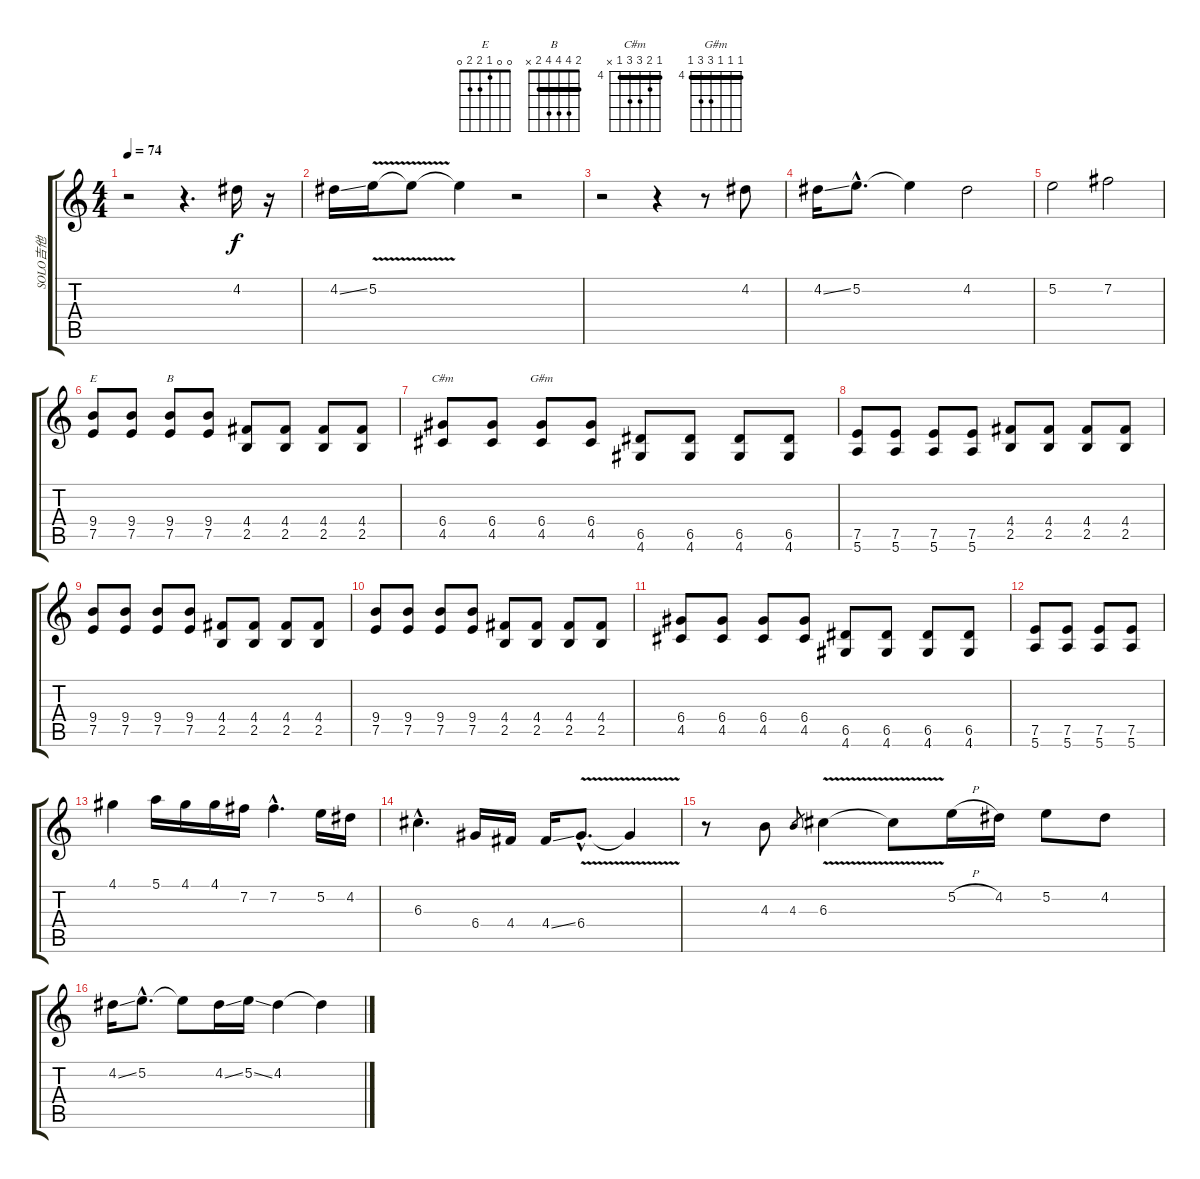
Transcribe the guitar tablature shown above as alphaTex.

\track ("SOLO吉他" "SOLO吉他") {instrument overdrivenguitar}
\staff {score tabs}
\tuning (E4 B3 G3 D3 A2 E2) {hide}
\chord ("E" 0 0 1 2 2 0)
\chord ("B" 2 4 4 4 2 x) {barre 2}
\chord ("C#m" 4 5 6 6 4 x) {firstfret 4 barre 4}
\chord ("G#m" 4 4 4 6 6 4) {firstfret 4 barre 4}
\ts (4 4)
\tempo 74
\clef g2
\ks c
r.2{dy f} r.4{d} 4.2.16{volume 12} r.16 |
4.2{ss}.16 5.2{v}.16 5.2{t}.8 5.2{t}.4 r.2 |
r.2 r.4 r.8 4.2.8 |
4.2{ss}.16 5.2{hac}.8{d} 5.2{t}.4 4.2.2 |
5.2.2 7.2.2 |
(9.4 7.5).8{ch "E" volume 10 instrument overdrivenguitar} (9.4 7.5).8 (9.4 7.5).8{ch "B"} (9.4 7.5).8 (4.4 2.5).8 (4.4 2.5).8 (4.4 2.5).8 (4.4 2.5).8 |
(6.4 4.5).8{ch "C#m"} (6.4 4.5).8 (6.4 4.5).8{ch "G#m"} (6.4 4.5).8 (6.5 4.6).8 (6.5 4.6).8 (6.5 4.6).8 (6.5 4.6).8 |
(7.5 5.6).8 (7.5 5.6).8 (7.5 5.6).8 (7.5 5.6).8 (4.4 2.5).8 (4.4 2.5).8 (4.4 2.5).8 (4.4 2.5).8 |
(9.4 7.5).8 (9.4 7.5).8 (9.4 7.5).8 (9.4 7.5).8 (4.4 2.5).8 (4.4 2.5).8 (4.4 2.5).8 (4.4 2.5).8 |
(9.4 7.5).8{volume 10 instrument overdrivenguitar} (9.4 7.5).8 (9.4 7.5).8 (9.4 7.5).8 (4.4 2.5).8 (4.4 2.5).8 (4.4 2.5).8 (4.4 2.5).8 |
(6.4 4.5).8 (6.4 4.5).8 (6.4 4.5).8 (6.4 4.5).8 (6.5 4.6).8 (6.5 4.6).8 (6.5 4.6).8 (6.5 4.6).8 |
(7.5 5.6).8 (7.5 5.6).8 (7.5 5.6).8 (7.5 5.6).8 |
4.1.4{volume 16} 5.1.16 4.1.16 4.1.16 7.2.16 7.2{hac}.4{d} 5.2.16 4.2.16 |
6.3{hac}.4{d} 6.4.16 4.4.16 4.4{ss}.16 6.4{v hac}.8{d} 6.4{t}.4 |
r.8 4.3.8 4.3.8{gr} 6.3{v}.4 6.3{t}.8 5.2{h}.16 4.2.16 5.2.8 4.2.8 |
4.2{ss}.16 5.2{hac}.8{d} 5.2{t}.8 4.2{ss}.16 5.2{ss}.16 4.2.4 4.2{t}.4
